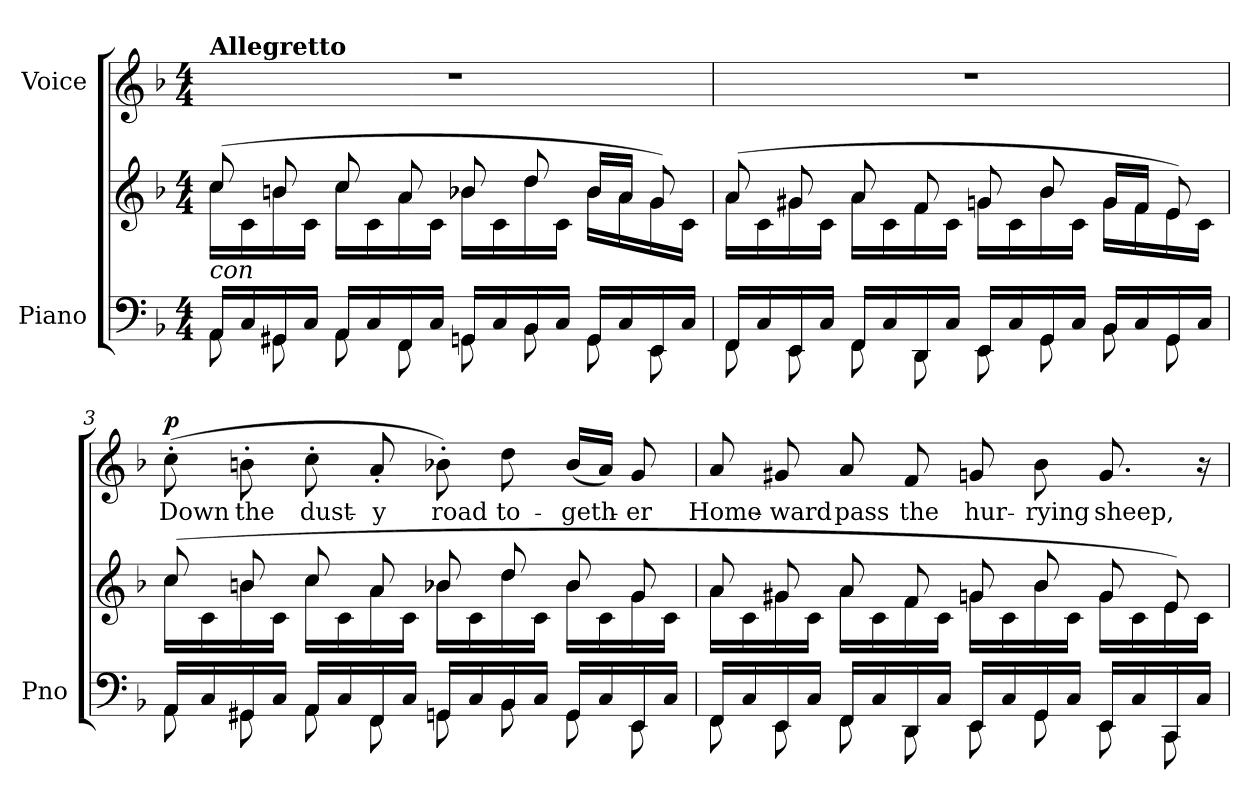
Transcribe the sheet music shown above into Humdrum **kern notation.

**kern	**kern	**dynam	**kern	**text	**dynam
*part2	*part2	*part2	*part1	*part1	*part1
*staff3	*staff2	*staff2/3	*staff1	*staff1	*staff1
*I"Piano	*	*	*I"Voice	*	*
*I'Pno	*	*	*	*	*
*clefF4	*clefG2	*	*clefG2	*	*
*k[b-]	*k[b-]	*	*k[b-]	*	*
*M4/4	*M4/4	*	*M4/4	*	*
=1	=1	=1	=1	=1	=1
*^	*^	*	*	*	*
!	!	!	!	!	!LO:TX:a:B:t=Allegretto	!	!
!LO:TX:a:i:t=con	!	!	!	!	!	!	!
!	!	!	!	!LO:DY:a=2	!	!	!
16AA/LL	8AA\	(8cc/	16cc\LL	other-dynamics	1r	.	.
16C/	.	.	16c\	.	.	.	.
!	!LO:N:head=solid	!	!	!	!	!	!
16GG#X/	8GG#\	8bn/	16b\	.	.	.	.
16C/JJ	.	.	16c\JJ	.	.	.	.
16AA/LL	8AA\	8cc/	16cc\LL	.	.	.	.
16C/	.	.	16c\	.	.	.	.
16FF/	8FF\	8a/	16a\	.	.	.	.
16C/JJ	.	.	16c\JJ	.	.	.	.
16GGn/LL	8GG\	8b-X/	16b-\LL	.	.	.	.
16C/	.	.	16c\	.	.	.	.
16BB-/	8BB-\	8dd/	16dd\	.	.	.	.
16C/JJ	.	.	16c\JJ	.	.	.	.
16GG/LL	8GG\	16b-/LL	16b-\LL	.	.	.	.
16C/	.	16a/JJ	16a\	.	.	.	.
16EE/	8EE\	8g/)	16g\	.	.	.	.
16C/JJ	.	.	16c\JJ	.	.	.	.
=2	=2	=2	=2	=2	=2	=2	=2
16FF/LL	8FF\	(8a/	16a\LL	.	1r	.	.
16C/	.	.	16c\	.	.	.	.
!	!LO:N:head=solid	!	!	!	!	!	!
16EE/	8EE\	8g#X/	16g#\	.	.	.	.
16C/JJ	.	.	16c\JJ	.	.	.	.
16FF/LL	8FF\	8a/	16a\LL	.	.	.	.
16C/	.	.	16c\	.	.	.	.
16DD/	8DD\	8f/	16f\	.	.	.	.
16C/JJ	.	.	16c\JJ	.	.	.	.
16EE/LL	8EE\	8gn/	16g\LL	.	.	.	.
16C/	.	.	16c\	.	.	.	.
16GG/	8GG\	8b-/	16b-\	.	.	.	.
16C/JJ	.	.	16c\JJ	.	.	.	.
16BB-/LL	8BB-\	16g/LL	16g\LL	.	.	.	.
16C/	.	16f/JJ	16f\	.	.	.	.
16GG/	8GG\	8e/)	16e\	.	.	.	.
16C/JJ	.	.	16c\JJ	.	.	.	.
!!LO:LB:g=z
=3	=3	=3	=3	=3	=3	=3	=3
!	!	!	!	!	!	!LO:LY:b	!LO:DY:a
16AA/LL	8AA\	(8cc/	16cc\LL	.	(8cc'\	Down	p
16C/	.	.	16c\	.	.	.	.
!	!LO:N:head=solid	!	!	!	!	!LO:LY:b	!
16GG#X/	8GG#\	8bn/	16b\	.	8bn'\	the	.
16C/JJ	.	.	16c\JJ	.	.	.	.
!	!	!	!	!	!	!LO:LY:b	!
16AA/LL	8AA\	8cc/	16cc\LL	.	8cc'\	dust-	.
16C/	.	.	16c\	.	.	.	.
!	!	!	!	!	!	!LO:LY:b	!
16FF/	8FF\	8a/	16a\	.	8a'/	-y	.
16C/JJ	.	.	16c\JJ	.	.	.	.
!	!	!	!	!	!	!LO:LY:b	!
16GGn/LL	8GG\	8b-X/	16b-\LL	.	8b-X'\)	road	.
16C/	.	.	16c\	.	.	.	.
!	!	!	!	!	!	!LO:LY:b	!
16BB-/	8BB-\	8dd/	16dd\	.	8dd\	to-	.
16C/JJ	.	.	16c\JJ	.	.	.	.
!	!	!	!	!	!	!LO:LY:b	!
16GG/LL	8GG\	8b-/	16b-\LL	.	(16b-/LL	-geth-	.
16C/	.	.	16c\	.	16a/JJ)	.	.
!	!	!	!	!	!	!LO:LY:b	!
16EE/	8EE\	8g/	16g\	.	8g/	-er	.
16C/JJ	.	.	16c\JJ	.	.	.	.
=4	=4	=4	=4	=4	=4	=4	=4
!	!	!	!	!	!	!LO:LY:b	!
16FF/LL	8FF\	8a/	16a\LL	.	8a/	Home-	.
16C/	.	.	16c\	.	.	.	.
!	!LO:N:head=solid	!	!	!	!	!LO:LY:b	!
16EE/	8EE\	8g#X/	16g#\	.	8g#X/	-ward	.
16C/JJ	.	.	16c\JJ	.	.	.	.
!	!	!	!	!	!	!LO:LY:b	!
16FF/LL	8FF\	8a/	16a\LL	.	8a/	pass	.
16C/	.	.	16c\	.	.	.	.
!	!	!	!	!	!	!LO:LY:b	!
16DD/	8DD\	8f/	16f\	.	8f/	the	.
16C/JJ	.	.	16c\JJ	.	.	.	.
!	!	!	!	!	!	!LO:LY:b	!
16EE/LL	8EE\	8gn/	16g\LL	.	8gn/	hur-	.
16C/	.	.	16c\	.	.	.	.
!	!	!	!	!	!	!LO:LY:b	!
16GG/	8GG\	8b-/	16b-\	.	8b-\	-rying	.
16C/JJ	.	.	16c\JJ	.	.	.	.
!	!	!	!	!	!	!LO:LY:b	!
16EE/LL	8EE\	8g/	16g\LL	.	8.g/	sheep,	.
16C/	.	.	16c\	.	.	.	.
16CC/	8CC\	8e/)	16e\	.	.	.	.
16C/JJ	.	.	16c\JJ	.	16r	.	.
*v	*v	*	*	*	*	*	*
*	*v	*v	*	*	*	*
=	=	=	=	=	=
*-	*-	*-	*-	*-	*-
